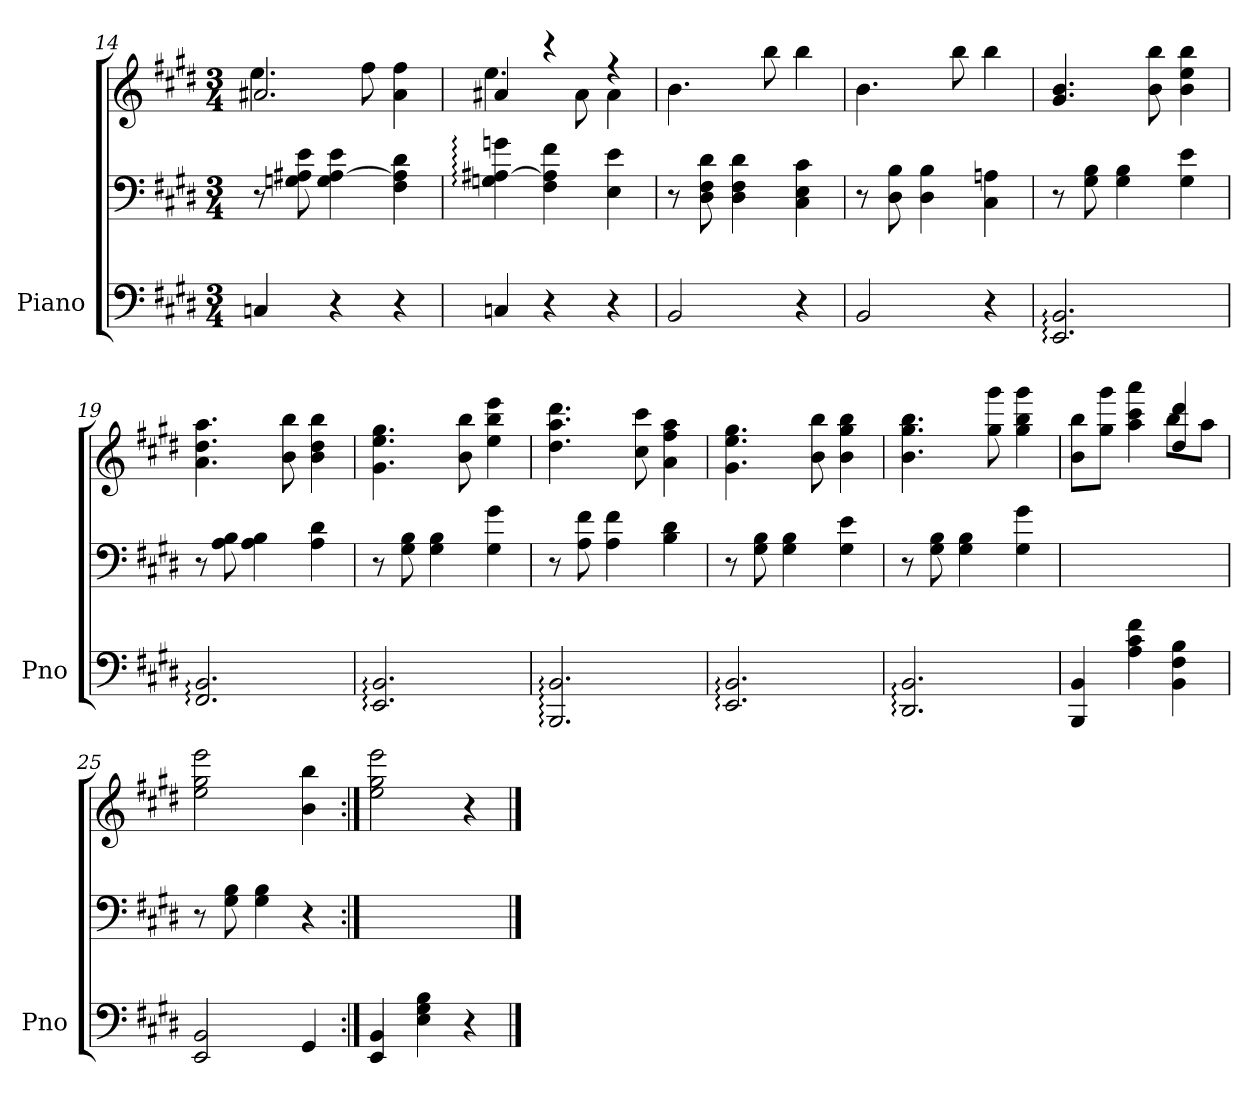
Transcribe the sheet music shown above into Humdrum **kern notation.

**kern	**kern	**kern
*part1	*part1	*part1
*staff3	*staff2	*staff1
*I"Piano	*	*
*I'Pno	*	*
*clefF4	*clefF4	*clefG2
*k[f#c#g#d#]	*k[f#c#g#d#]	*k[f#c#g#d#]
*E:	*E:	*E:
*M3/4	*M3/4	*M3/4
=14	=14	=14
*	*	*^
4Cn	8r	2.a#X	4.ee
.	8Gn 8A#X 8e	.	.
4r	4G [4A# 4e	.	.
.	.	.	8ff#
4r	4F# 4A#] 4d#	.	4a# 4ff#
=15	=15	=15	=15
4Cn:	4Gn: [4A#X: 4gn:	4a#X	4.ee
4r	4F# 4A#] 4f#	4r	.
.	.	.	8a#
4r	4E 4e	4r	4a#
*	*	*v	*v
=16	=16	=16
2BB	8r	4.b
.	8D# 8F# 8d#	.
.	4D# 4F# 4d#	.
.	.	8bb
4r	4C# 4E 4c#	4bb
=17	=17	=17
2BB	8r	4.b
.	8D# 8B	.
.	4D# 4B	.
.	.	8bb
4r	4C# 4An	4bb
=18	=18	=18
2.EE: 2.BB:	8r	4.g# 4.b
.	8G# 8B	.
.	4G# 4B	.
.	.	8b 8bb
.	4G# 4e	4b 4ee 4bb
=19	=19	=19
2.FF#: 2.BB:	8r	4.a 4.dd# 4.aa
.	8A 8B	.
.	4A 4B	.
.	.	8b 8bb
.	4A 4d#	4b 4dd# 4bb
=20	=20	=20
2.EE: 2.BB:	8r	4.g# 4.ee 4.gg#
.	8G# 8B	.
.	4G# 4B	.
.	.	8b 8bb
.	4G# 4g#	4ee 4bb 4eee
=21	=21	=21
2.BBB: 2.BB:	8r	4.dd# 4.aa 4.ddd#
.	8A 8f#	.
.	4A 4f#	.
.	.	8cc# 8ccc#
.	4B 4d#	4a 4ff# 4aa
=22	=22	=22
2.EE: 2.BB:	8r	4.g# 4.ee 4.gg#
.	8G# 8B	.
.	4G# 4B	.
.	.	8b 8bb
.	4G# 4e	4b 4gg# 4bb
=23	=23	=23
2.DD#: 2.BB:	8r	4.b 4.gg# 4.bb
.	8G# 8B	.
.	4G# 4B	.
.	.	8gg# 8ggg#
.	4G# 4g#	4gg# 4bb 4ggg#
=24	=24	=24
*	*	*^
4BBB 4BB	2.ryy	8b\ 8bb\L	2ryy
.	.	8gg#\ 8ggg#\J	.
4A 4c# 4f#	.	4aa 4ccc# 4aaa	.
4BB 4F# 4B	.	4dd# 4ddd#	8bb\L
.	.	.	8aa\J
*	*	*v	*v
=25	=25	=25
2EE 2BB	8r	2ee 2gg# 2eee
.	8G# 8B	.
.	4G# 4B	.
4GG#	4r	4b 4bb
=26:|!	=26:|!	=26:|!
4EE 4BB	2.ryy	2ee 2gg# 2eee
4E 4G# 4B	.	.
4r	.	4r
==	==	==
*-	*-	*-
